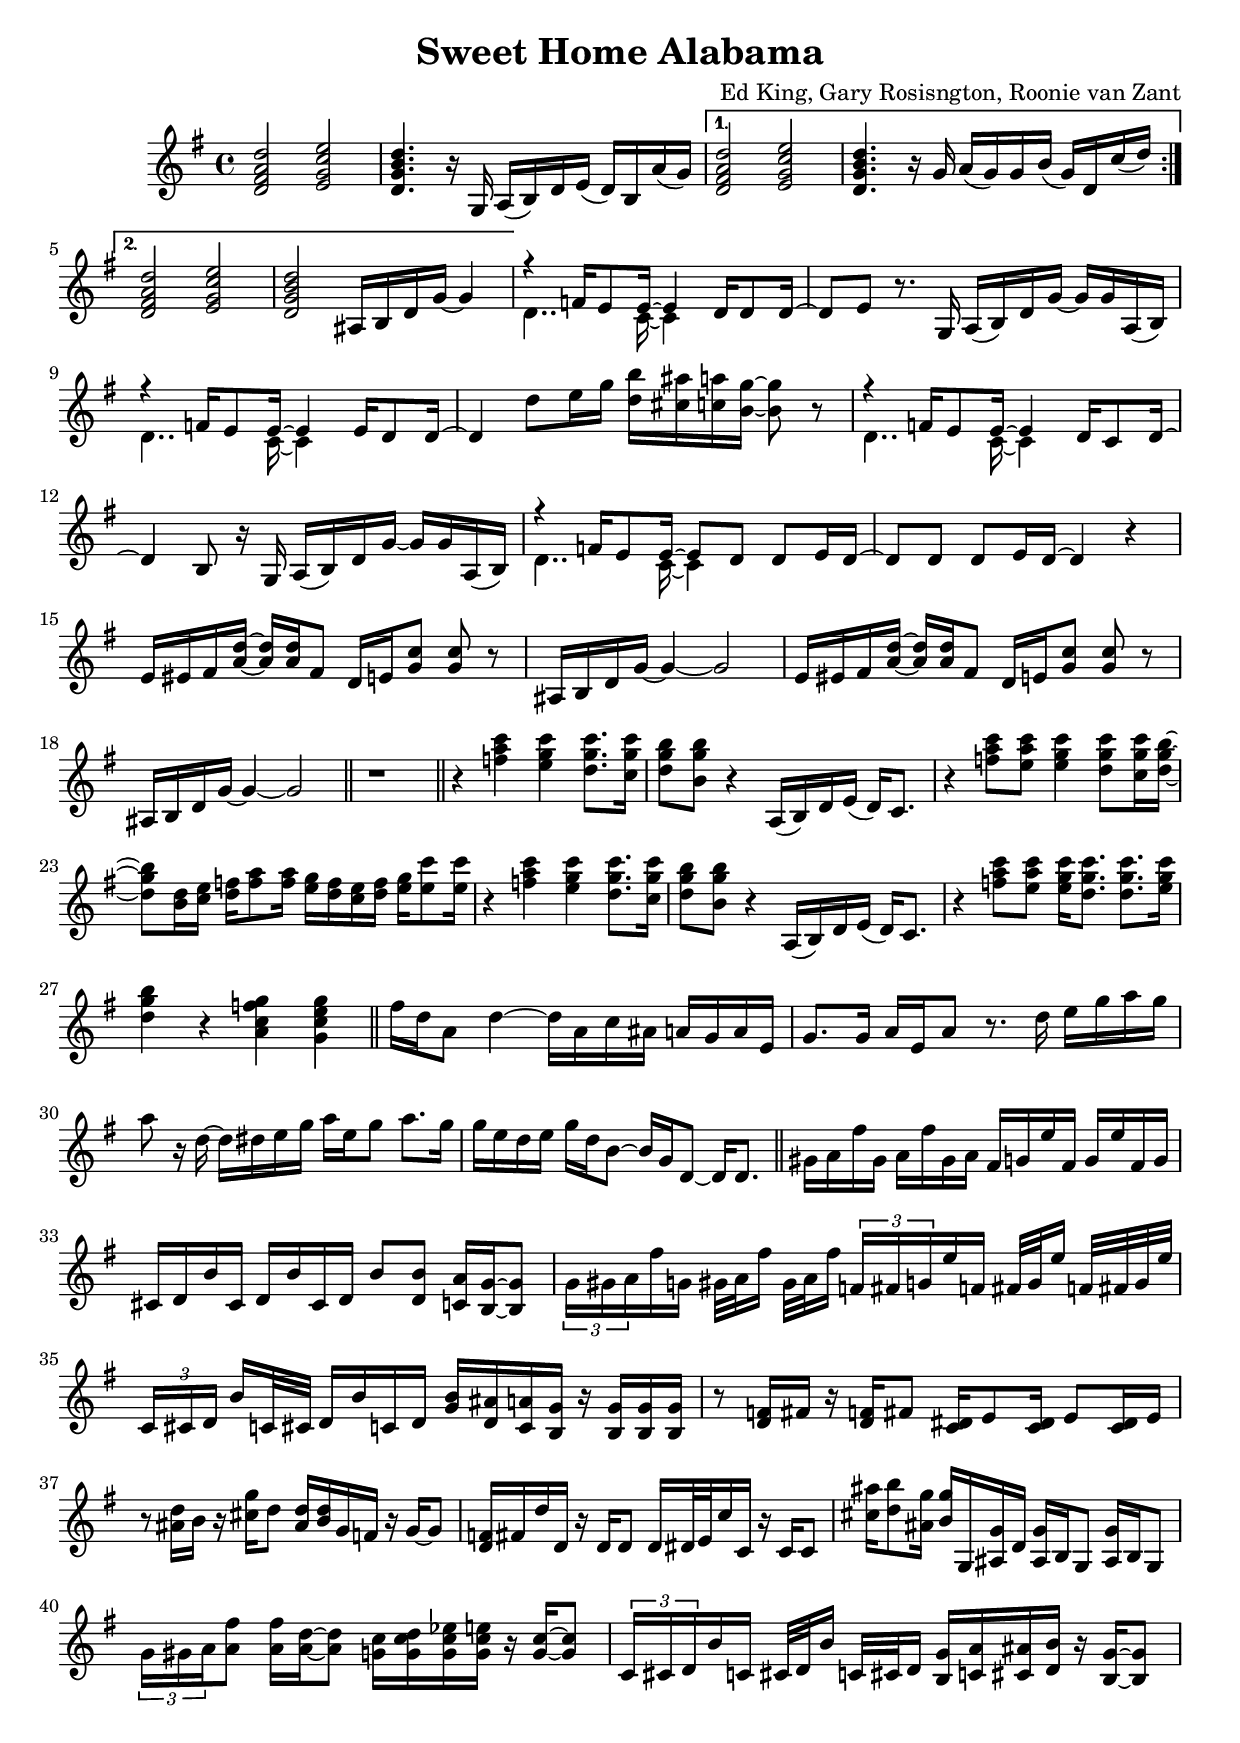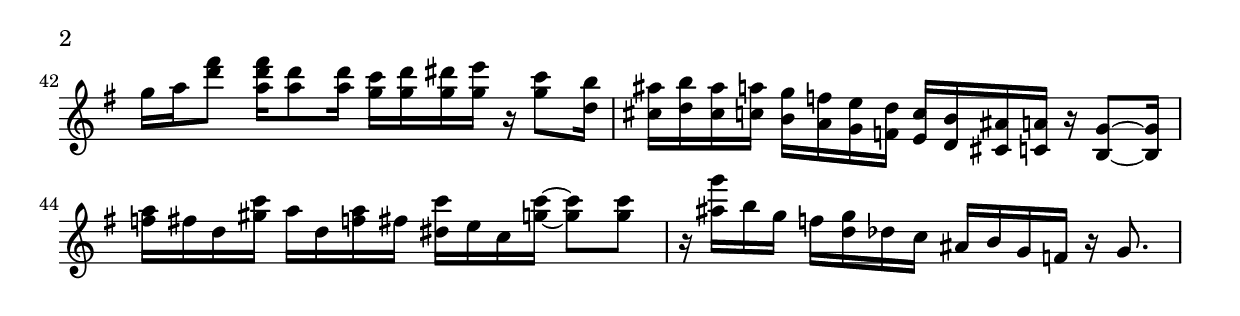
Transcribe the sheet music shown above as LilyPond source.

\version "2.18.2"

\header {
  title = "Sweet Home Alabama"
  composer = "Ed King, Gary Rosisngton, Roonie van Zant"
}

\score {
  \relative c'' {
    \clef treble
    \key g \major
				%Intro riff
    \repeat volta 2 {
      <d, fis a d>2 <e g c e> <d g b d>4. r16
      g,16 a( b) d e( d) b a'( g)}
    \alternative {
      {<d fis a d>2 <e g c e> <d g b d>4. r16
	g16 a( g) g b( g) d c'( d)}
      {<d, fis a d>2 <e g c e> <d g b d>
	ais16 b d g~ g4}}

				%First verse
    <<
      {r4 f16 e8 e16~ e4 d16 d8 d16~ d8[ e]} % Big wheels keep on turnin'
      \\
      {\stemDown d4.. c16~ c4}
    >>
    r8. g16
    a16( b) d g~ g g a,( b) %guitar riff
    <<
      {r4 f'16 e8 e16~ e4 e16 d8 d16~ d4} %Carry me home to see my kin
      \\
      {\stemDown d4.. c16~ c4}
    >>
    d'8 e16 g <d b'>16 <cis ais'> <c a'> <b g'>~ <b g'>8 r8
        <<
      {r4 f16 e8 e16~ e4 d16 c8 d16~ d4 b8} %Singin' songs about the southland
      \\
      {\stemDown d4.. c16~ c4}
    >>
    r16 g16
    a16( b) d g~ g g a,( b) %guitar riff
    <<
      %Miss Alabamy once again and I think it's a sin
      {r4 f'16 e8 e16~ e8 d d e16 d~ d8 d d e16 d~ d4}
      \\
      {\stemDown d4.. c16~ c4}
    >>
    r4

    %Guitar riff
    \repeat unfold 2 {
      e16 eis fis <a d>~ <a d> <a d> fis8
      d16 e <g c>8 <g c> r
      ais,16 b d g~ g4~ g2
    }

				%TODO: Neil Young verse goes here
				%See Troy Nelson transcription for
				%"Southern Man" harmonization
    \bar "||" r1 \bar "||"
				%Chorus
    r4 <f' a c>4 <e g c> <d g c>8. <c g' c>16 %Sweet Home Ala-
    <d g b>8 <b g' b> r4 a,16( b) d e( d) c8. %-bama
    r4 <f' a c>8 <e a c> <e g c>4 <d g c>8 <c g' c>16 <d g b>~ %Where the skies are so
    <d g b>8 <b d>16 <c e> <d f> <f a>8 <f a >16 %blue / Joplin riff
    <e g>16 <d f> <c e> <d f> <e g> <e c'>8 <e c'>16
    r4 <f a c>4 <e g c> <d g c>8. <c g' c>16 %Sweet Home Ala-
    <d g b>8 <b g' b> r4 a,16( b) d e( d) c8. %-bama
    r4 <f' a c>8 <e a c> <e g c>16 <d g c>8. <d g c> <e g c>16 %Lord .. to
    <d g b>4 r4 <a c f g>4 <g c e g> %you

				%Guitar solo
    \bar "||"
    fis'16 d a8 d4~ d16 a c ais a g a e
    g8. g16 a e a8 r8. d16 e g a g
    a8 r16 d,~ d dis e g a e g8 a8. g16
    g e d e g d b8~ b16 g d8~ d16 d8.
    \bar "||"
    
				%Piano Solo
    \bar "||"
    gis16 a fis' gis, a fis' gis, a
    fis g e' fis, g e' fis, g
    cis, d b' cis, d b' cis, d
    b'8 <d, b'> <c a'>16 <b g'>~ <b g'>8
    \tuplet 3/2 {g'16[ gis a} fis'16 g,] gis32[ a fis'16] gis,32 a fis'16
    \tuplet 3/2 {f,16[ fis g} e'16 f,] fis32[ g e'16] f,32 fis g e'
    \tuplet 3/2 {c,16[ cis d]} b'16[ c,32 cis] d16 b' c, d
    <g b>16 <d ais'> <c a'> <b g'> 16r <b g'>16 <b g'> <b g'>
    r8 <d f>16 fis16 r <d f>16 fis8 <c dis>16 e8 <c dis>16 e8 <c dis>16 e
    r8 <ais d>16 b r16 <cis g'> d8 <ais d>16 <b d> g f r g~ g8
    <d f>16 fis d' d, r16 d d8 d16 dis32 e c'16 c, r16 c c8
    <cis' ais'>16 <d b'>8 <ais g'>16 <b g'> g, <ais g'> d
    <ais g'> b g8 <ais g'>16 b g8
    \tuplet 3/2 {g'16 gis a} <a fis'>8 <a fis'>16 <a d>~ <a d>8
    <g c>16 <g c d> <g c es> <g c e> 16r <g c>~ <g c>8
    \tuplet 3/2 {c,16 cis d} b' c, cis32[ d b'16] c,32[ cis d16]
    <b g'>16 <c a'> <cis ais'> <d b'> r16 <b g'>16~ <b g'>8
    g''16 a <d fis>8 <a d fis>16 <a d>8 <a d>16
    <g c>16 <g d'> <g dis'> <g e'> r16 <g c>8 <d b'>16
    <cis ais'>16 <d b'> <cis ais'> <c a'> <b g'> <a f'> <g e'> <f d'>
    <e c'> <d b'> <cis ais'> <c a'> r16 <b g'>8~ <b g'>16
    <f'' a>16 fis d <gis c> a d, <f a> fis <dis c'> e c <g' c>~ <g c>8 <g c>
    r16 <ais g'> b g f <d g> des c ais b g f r16 g8.
    
  }
  
  %Generate MIDI output
  %\midi{ \tempo 4 = 98}

}
